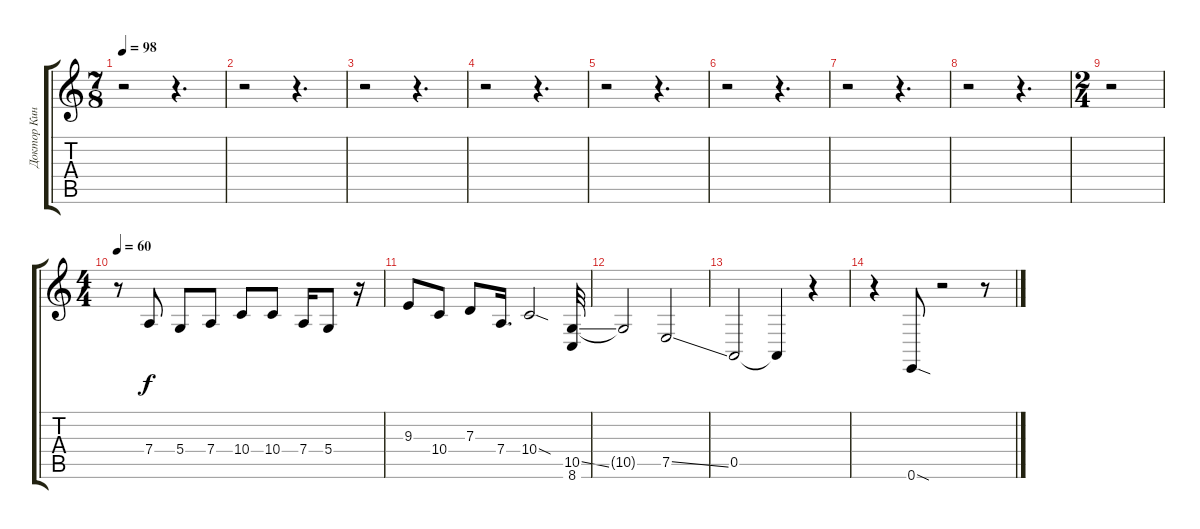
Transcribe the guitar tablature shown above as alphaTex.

\track ("Доктор Кинчев" "Доктор Кин") {instrument lead5charang}
\staff {score tabs}
\tuning (E4 B3 G3 D3 A2 E2) {hide}
\ts (7 8)
\tempo 98
\clef g2
\ks c
r.2{dy f} r.4{d} |
r.2 r.4{d} |
r.2 r.4{d} |
r.2 r.4{d} |
r.2 r.4{d} |
r.2 r.4{d} |
r.2 r.4{d} |
r.2 r.4{d} |
\ts (2 4)
r.2 |
\ts (4 4)
\tempo 60
r.8 7.4.8 5.4.8 7.4.8 10.4.8 10.4.8 7.4.16 5.4.8 r.16 |
9.3.8 10.4.8 7.3.8 7.4.16{d} 10.4{sod}.2 (10.5{ss} 8.6).32 |
10.5{t}.2 7.5{ss}.2 |
0.5.2 0.5{t}.4 r.4 |
r.4 0.6{sod}.8 r.2 r.8
